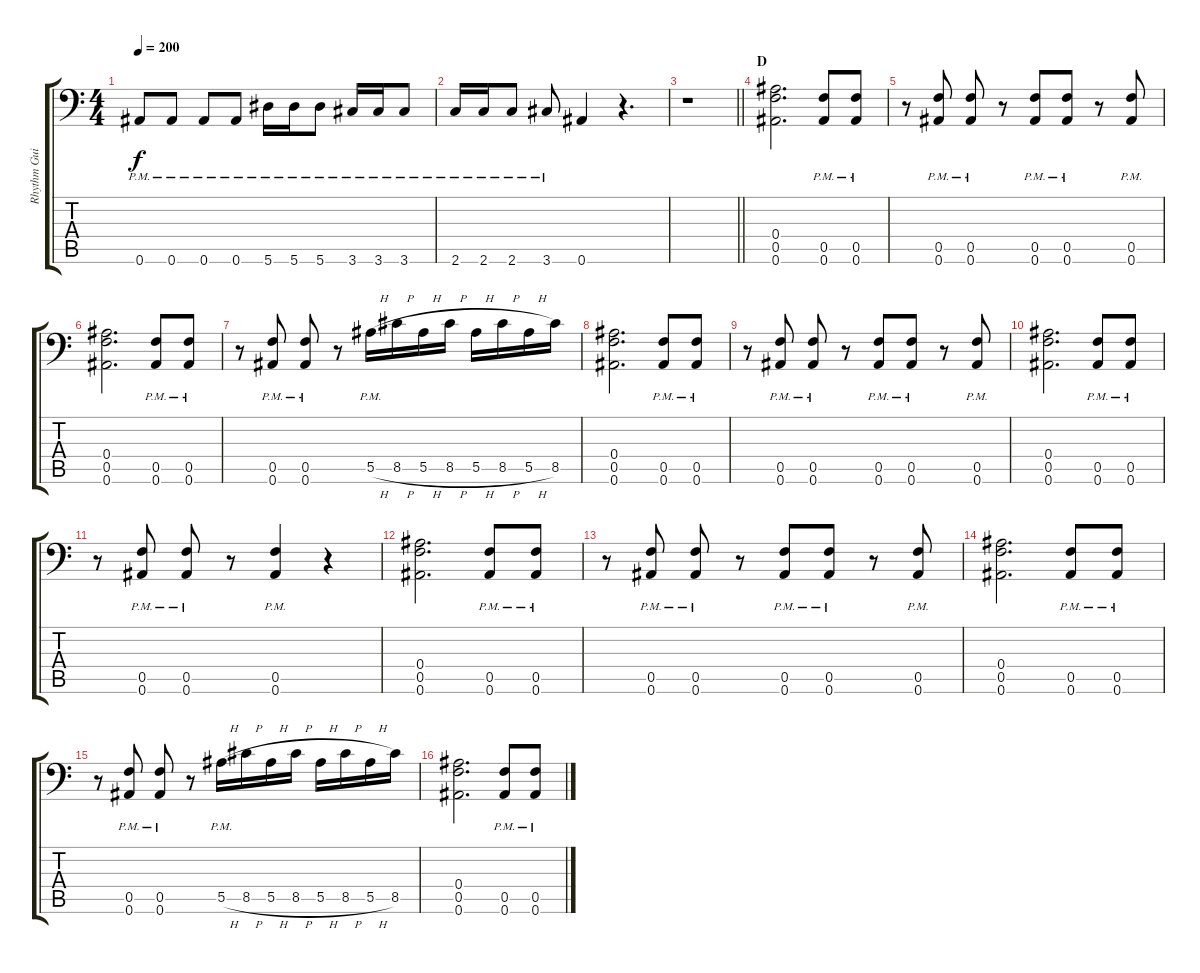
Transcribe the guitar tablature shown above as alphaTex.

\track ("Rhythm Guitar: Chris Di Carlo" "Rhythm Gui") {instrument distortionguitar}
\staff {score tabs}
\tuning (C4 G3 Eb3 Bb2 F2 Bb1) {hide}
\ts (4 4)
\tempo 200
\clef f4
\ks c
0.6{pm}.8{dy f} 0.6{pm}.8 0.6{pm}.8 0.6{pm}.8 5.6{pm}.16 5.6{pm}.16 5.6{pm}.8 3.6{pm}.16 3.6{pm}.16 3.6{pm}.8 |
2.6{pm}.16 2.6{pm}.16 2.6{pm}.8 3.6{pm}.8 0.6.4 r.4{d} |
\barLineRight lightlight
r.1 |
\section ("" "D")
(0.4 0.5 0.6).2{d} (0.5{pm} 0.6{pm}).8 (0.5{pm} 0.6{pm}).8 |
r.8 (0.5{pm} 0.6{pm}).8 (0.5{pm} 0.6{pm}).8 r.8 (0.5{pm} 0.6{pm}).8 (0.5{pm} 0.6{pm}).8 r.8 (0.5{pm} 0.6{pm}).8 |
(0.4 0.5 0.6).2{d} (0.5{pm} 0.6{pm}).8 (0.5{pm} 0.6{pm}).8 |
r.8 (0.5{pm} 0.6{pm}).8 (0.5{pm} 0.6{pm}).8 r.8 5.5{h pm}.16 8.5{h}.16 5.5{h}.16 8.5{h}.16 5.5{h}.16 8.5{h}.16 5.5{h}.16 8.5.16 |
(0.4 0.5 0.6).2{d} (0.5{pm} 0.6{pm}).8 (0.5{pm} 0.6{pm}).8 |
r.8 (0.5{pm} 0.6{pm}).8 (0.5{pm} 0.6{pm}).8 r.8 (0.5{pm} 0.6{pm}).8 (0.5{pm} 0.6{pm}).8 r.8 (0.5{pm} 0.6{pm}).8 |
(0.4 0.5 0.6).2{d} (0.5{pm} 0.6{pm}).8 (0.5{pm} 0.6{pm}).8 |
r.8 (0.5{pm} 0.6{pm}).8 (0.5{pm} 0.6{pm}).8 r.8 (0.5{pm} 0.6{pm}).4 r.4 |
(0.4 0.5 0.6).2{d} (0.5{pm} 0.6{pm}).8 (0.5{pm} 0.6{pm}).8 |
r.8 (0.5{pm} 0.6{pm}).8 (0.5{pm} 0.6{pm}).8 r.8 (0.5{pm} 0.6{pm}).8 (0.5{pm} 0.6{pm}).8 r.8 (0.5{pm} 0.6{pm}).8 |
(0.4 0.5 0.6).2{d} (0.5{pm} 0.6{pm}).8 (0.5{pm} 0.6{pm}).8 |
r.8 (0.5{pm} 0.6{pm}).8 (0.5{pm} 0.6{pm}).8 r.8 5.5{h pm}.16 8.5{h}.16 5.5{h}.16 8.5{h}.16 5.5{h}.16 8.5{h}.16 5.5{h}.16 8.5.16 |
(0.4 0.5 0.6).2{d} (0.5{pm} 0.6{pm}).8 (0.5{pm} 0.6{pm}).8
